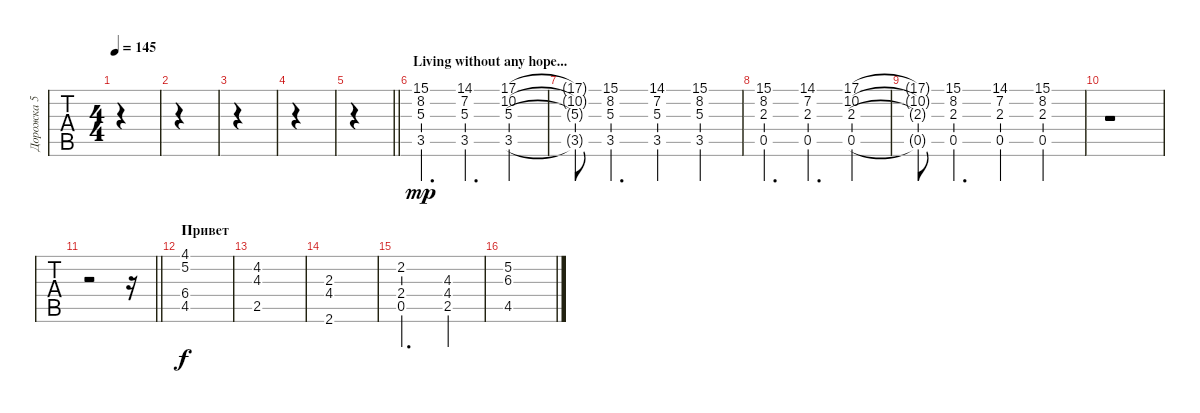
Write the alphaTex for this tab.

\track ("Дорожка 5" "Дорожка 5") {instrument synthstrings2}
\staff {tabs}
\tuning (D4 A3 F3 C3 G2 D2) {hide}
\ts (4 4)
\tempo 145
\clef g2
\ks c
|
|
|
|
\barLineRight lightlight
|
\section ("" "Living without any hope...")
(15.1 8.2 5.3 3.5).4{d dy mp} (14.1 7.2 5.3 3.5).4{d} (17.1 10.2 5.3 3.5).4 |
(17.1{t} 10.2{t} 5.3{t} 3.5{t}).8 (15.1 8.2 5.3 3.5).4{d} (14.1 7.2 5.3 3.5).4 (15.1 8.2 5.3 3.5).4 |
(15.1 8.2 2.3 0.5).4{d} (14.1 7.2 2.3 0.5).4{d} (17.1 10.2 2.3 0.5).4 |
(17.1{t} 10.2{t} 2.3{t} 0.5{t}).8 (15.1 8.2 2.3 0.5).4{d} (14.1 7.2 2.3 0.5).4 (15.1 8.2 2.3 0.5).4 |
r.1 |
\barLineRight lightlight
r.2 r.16 |
\section ("" "Привет")
(4.1 5.2 6.4 4.5).1{dy f} |
(4.2 4.3 2.5).1 |
(2.3 4.4 2.6).1 |
(2.2 2.4 0.5).2{d} (4.3 4.4 2.5).4 |
(5.2 6.3 4.5).1
